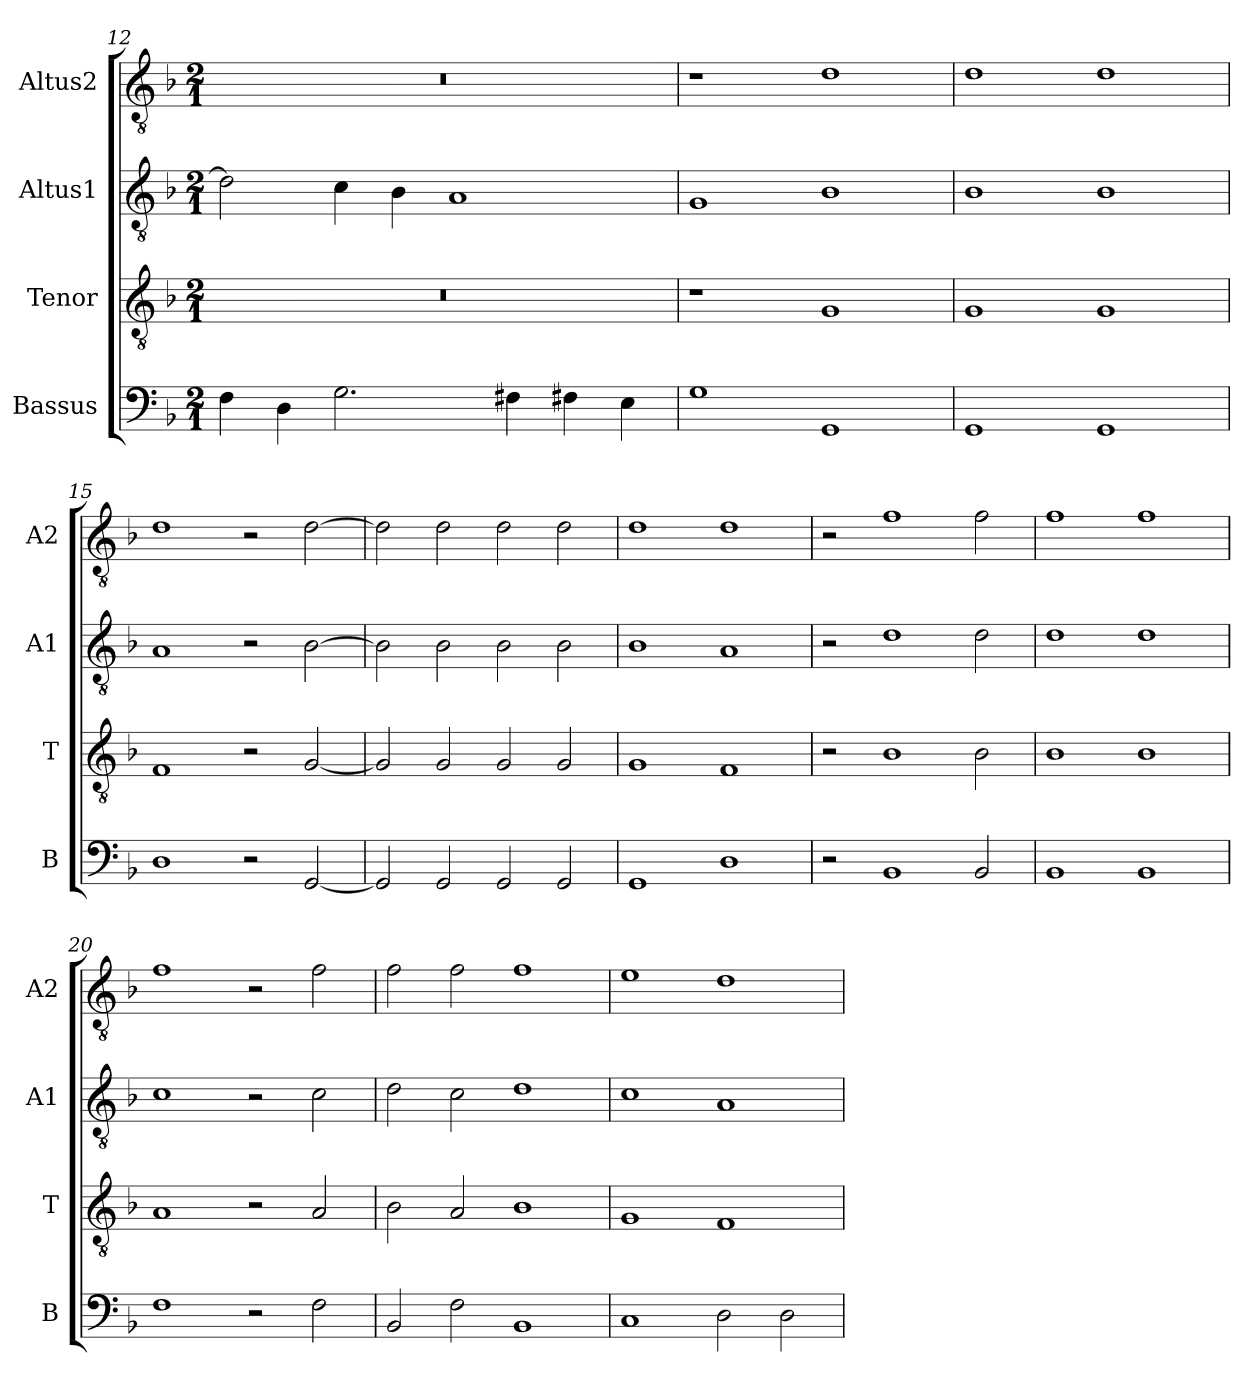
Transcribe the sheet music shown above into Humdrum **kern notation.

**kern	**kern	**kern	**kern
*part4	*part3	*part2	*part1
*staff4	*staff3	*staff2	*staff1
*I"Bassus	*I"Tenor	*I"Altus1	*I"Altus2
*I'B	*I'T	*I'A1	*I'A2
*clefF4	*clefGv2	*clefGv2	*clefGv2
*k[b-]	*k[b-]	*k[b-]	*k[b-]
*M2/1	*M2/1	*M2/1	*M2/1
=12	=12	=12	=12
4F\	0r	2d\]	0r
4D\	.	.	.
2.G\	.	4c\	.
.	.	4B-\	.
.	.	1A	.
4F#X\	.	.	.
4F#X\	.	.	.
4E\	.	.	.
=13	=13	=13	=13
1G	1r	1G	1r
1GG	1G	1B-	1d
=14	=14	=14	=14
1GG	1G	1B-	1d
1GG	1G	1B-	1d
=15	=15	=15	=15
1D	1F	1A	1d
2r	2r	2r	2r
[2GG/	[2G/	[2B-\	[2d\
=16	=16	=16	=16
2GG/]	2G/]	2B-\]	2d\]
2GG/	2G/	2B-\	2d\
2GG/	2G/	2B-\	2d\
2GG/	2G/	2B-\	2d\
=17	=17	=17	=17
1GG	1G	1B-	1d
1D	1F	1A	1d
=18	=18	=18	=18
2r	2r	2r	2r
1BB-	1B-	1d	1f
2BB-/	2B-\	2d\	2f\
=19	=19	=19	=19
1BB-	1B-	1d	1f
1BB-	1B-	1d	1f
=20	=20	=20	=20
1F	1A	1c	1f
2r	2r	2r	2r
2F\	2A/	2c\	2f\
=21	=21	=21	=21
2BB-/	2B-\	2d\	2f\
2F\	2A/	2c\	2f\
1BB-	1B-	1d	1f
=22	=22	=22	=22
1C	1G	1c	1e
2D\	1F	1A	1d
2D\	.	.	.
=	=	=	=
*-	*-	*-	*-
